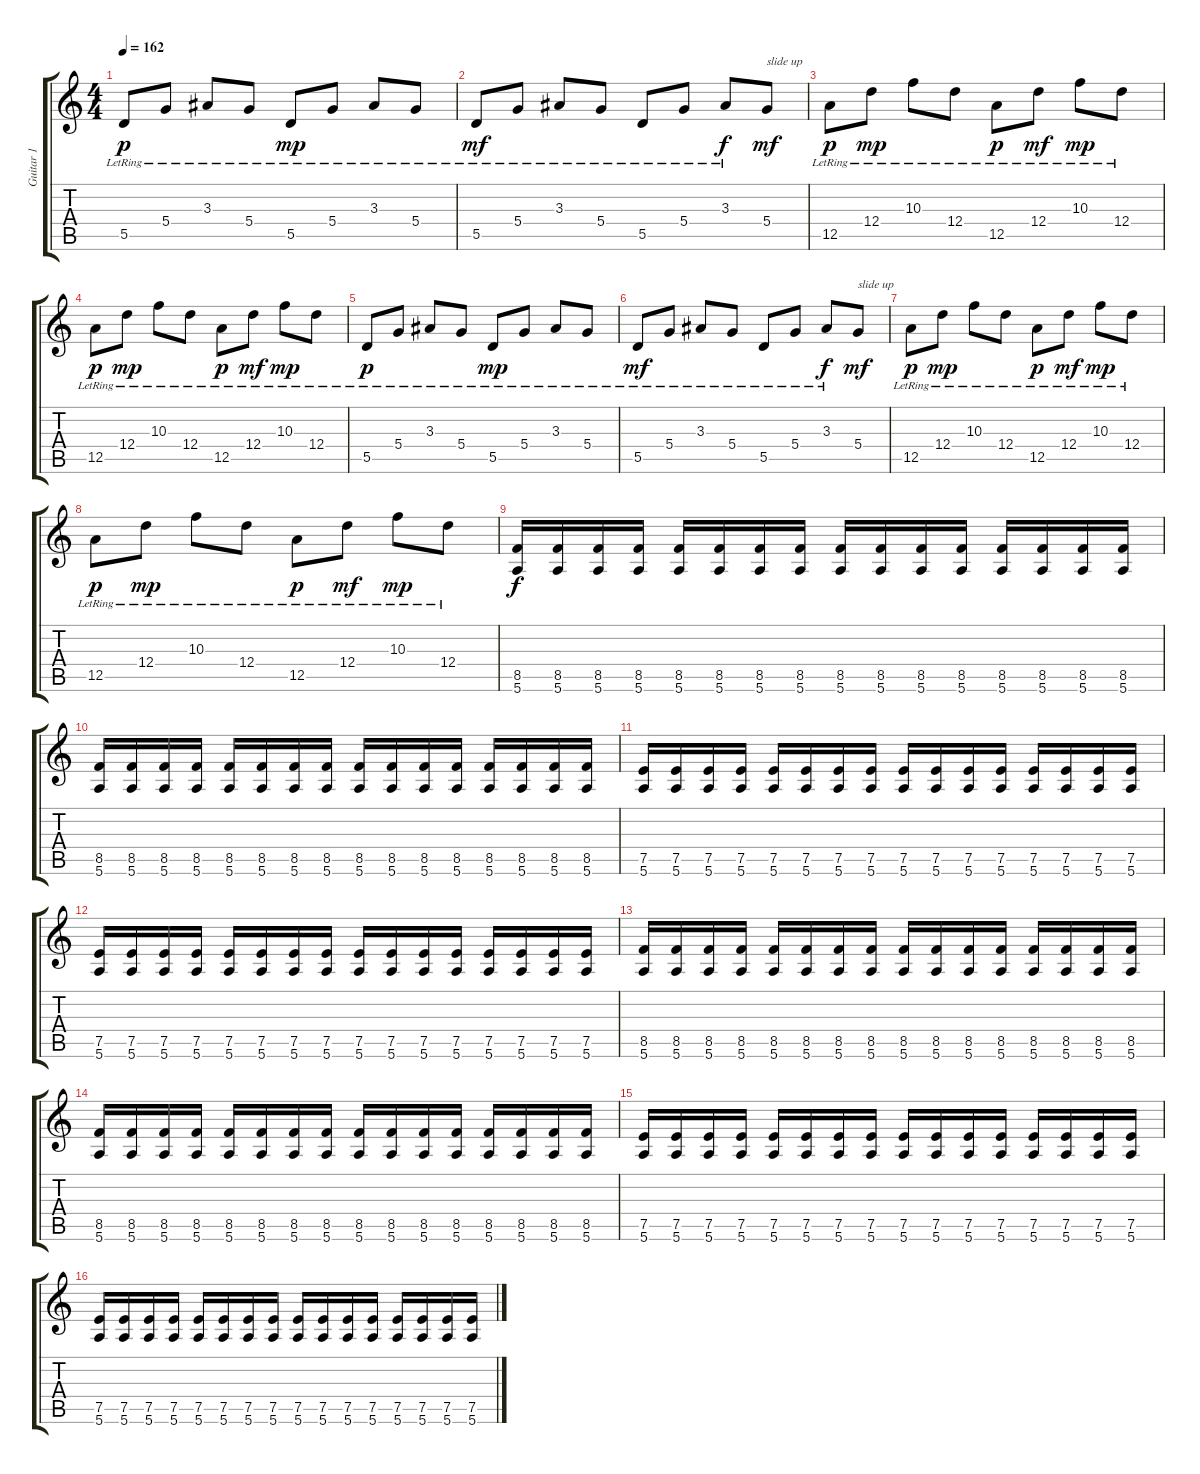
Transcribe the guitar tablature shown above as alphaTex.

\track ("Guitar 1" "Guitar 1") {instrument overdrivenguitar}
\staff {score tabs}
\tuning (E4 B3 G3 D3 A2 E2) {hide}
\ts (4 4)
\tempo 162
\clef g2
\ks c
5.5{lr}.8{dy p} 5.4{lr}.8 3.3{lr}.8 5.4{lr}.8 5.5{lr}.8{dy mp} 5.4{lr}.8 3.3{lr}.8 5.4{lr}.8 |
5.5{lr}.8{dy mf} 5.4{lr}.8 3.3{lr}.8 5.4{lr}.8 5.5{lr}.8 5.4{lr}.8 3.3{lr}.8{dy f} 5.4.8{txt "slide up" dy mf} |
12.5{lr}.8{dy p} 12.4{lr}.8{dy mp} 10.3{lr}.8 12.4{lr}.8 12.5{lr}.8{dy p} 12.4{lr}.8{dy mf} 10.3{lr}.8{dy mp} 12.4{lr}.8 |
12.5{lr}.8{dy p} 12.4{lr}.8{dy mp} 10.3{lr}.8 12.4{lr}.8 12.5{lr}.8{dy p} 12.4{lr}.8{dy mf} 10.3{lr}.8{dy mp} 12.4{lr}.8 |
5.5{lr}.8{dy p} 5.4{lr}.8 3.3{lr}.8 5.4{lr}.8 5.5{lr}.8{dy mp} 5.4{lr}.8 3.3{lr}.8 5.4{lr}.8 |
5.5{lr}.8{dy mf} 5.4{lr}.8 3.3{lr}.8 5.4{lr}.8 5.5{lr}.8 5.4{lr}.8 3.3{lr}.8{dy f} 5.4.8{txt "slide up" dy mf} |
12.5{lr}.8{dy p} 12.4{lr}.8{dy mp} 10.3{lr}.8 12.4{lr}.8 12.5{lr}.8{dy p} 12.4{lr}.8{dy mf} 10.3{lr}.8{dy mp} 12.4{lr}.8 |
12.5{lr}.8{dy p} 12.4{lr}.8{dy mp} 10.3{lr}.8 12.4{lr}.8 12.5{lr}.8{dy p} 12.4{lr}.8{dy mf} 10.3{lr}.8{dy mp} 12.4{lr}.8 |
(8.5 5.6).16{dy f instrument overdrivenguitar} (8.5 5.6).16 (8.5 5.6).16 (8.5 5.6).16 (8.5 5.6).16 (8.5 5.6).16 (8.5 5.6).16 (8.5 5.6).16 (8.5 5.6).16 (8.5 5.6).16 (8.5 5.6).16 (8.5 5.6).16 (8.5 5.6).16 (8.5 5.6).16 (8.5 5.6).16 (8.5 5.6).16 |
(8.5 5.6).16 (8.5 5.6).16 (8.5 5.6).16 (8.5 5.6).16 (8.5 5.6).16 (8.5 5.6).16 (8.5 5.6).16 (8.5 5.6).16 (8.5 5.6).16 (8.5 5.6).16 (8.5 5.6).16 (8.5 5.6).16 (8.5 5.6).16 (8.5 5.6).16 (8.5 5.6).16 (8.5 5.6).16 |
(7.5 5.6).16 (7.5 5.6).16 (7.5 5.6).16 (7.5 5.6).16 (7.5 5.6).16 (7.5 5.6).16 (7.5 5.6).16 (7.5 5.6).16 (7.5 5.6).16 (7.5 5.6).16 (7.5 5.6).16 (7.5 5.6).16 (7.5 5.6).16 (7.5 5.6).16 (7.5 5.6).16 (7.5 5.6).16 |
(7.5 5.6).16 (7.5 5.6).16 (7.5 5.6).16 (7.5 5.6).16 (7.5 5.6).16 (7.5 5.6).16 (7.5 5.6).16 (7.5 5.6).16 (7.5 5.6).16 (7.5 5.6).16 (7.5 5.6).16 (7.5 5.6).16 (7.5 5.6).16 (7.5 5.6).16 (7.5 5.6).16 (7.5 5.6).16 |
(8.5 5.6).16 (8.5 5.6).16 (8.5 5.6).16 (8.5 5.6).16 (8.5 5.6).16 (8.5 5.6).16 (8.5 5.6).16 (8.5 5.6).16 (8.5 5.6).16 (8.5 5.6).16 (8.5 5.6).16 (8.5 5.6).16 (8.5 5.6).16 (8.5 5.6).16 (8.5 5.6).16 (8.5 5.6).16 |
(8.5 5.6).16 (8.5 5.6).16 (8.5 5.6).16 (8.5 5.6).16 (8.5 5.6).16 (8.5 5.6).16 (8.5 5.6).16 (8.5 5.6).16 (8.5 5.6).16 (8.5 5.6).16 (8.5 5.6).16 (8.5 5.6).16 (8.5 5.6).16 (8.5 5.6).16 (8.5 5.6).16 (8.5 5.6).16 |
(7.5 5.6).16 (7.5 5.6).16 (7.5 5.6).16 (7.5 5.6).16 (7.5 5.6).16 (7.5 5.6).16 (7.5 5.6).16 (7.5 5.6).16 (7.5 5.6).16 (7.5 5.6).16 (7.5 5.6).16 (7.5 5.6).16 (7.5 5.6).16 (7.5 5.6).16 (7.5 5.6).16 (7.5 5.6).16 |
(7.5 5.6).16 (7.5 5.6).16 (7.5 5.6).16 (7.5 5.6).16 (7.5 5.6).16 (7.5 5.6).16 (7.5 5.6).16 (7.5 5.6).16 (7.5 5.6).16 (7.5 5.6).16 (7.5 5.6).16 (7.5 5.6).16 (7.5 5.6).16 (7.5 5.6).16 (7.5 5.6).16 (7.5 5.6).16
